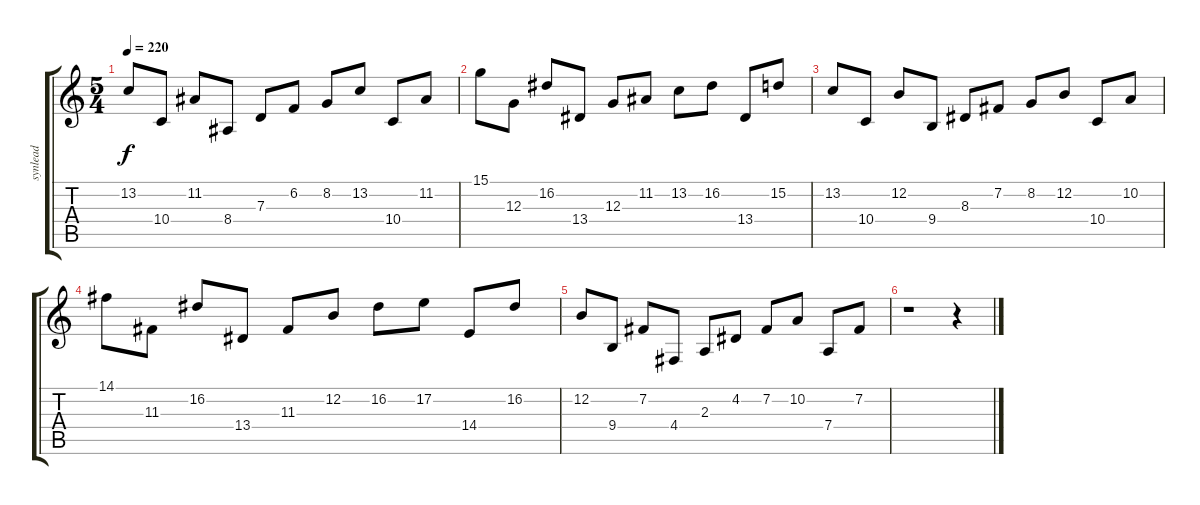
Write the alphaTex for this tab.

\track ("synlead" "synlead") {instrument lead2sawtooth}
\staff {score tabs}
\tuning (E4 B3 G3 D3 A2 E2) {hide}
\ts (5 4)
\tempo 220
\clef g2
\ks c
13.2.8{dy f} 10.4.8 11.2.8 8.4.8 7.3.8 6.2.8 8.2.8 13.2.8 10.4.8 11.2.8 |
15.1.8 12.3.8 16.2.8 13.4.8 12.3.8 11.2.8 13.2.8 16.2.8 13.4.8 15.2.8 |
13.2.8 10.4.8 12.2.8 9.4.8 8.3.8 7.2.8 8.2.8 12.2.8 10.4.8 10.2.8 |
14.1.8 11.3.8 16.2.8 13.4.8 11.3.8 12.2.8 16.2.8 17.2.8 14.4.8 16.2.8 |
12.2.8 9.4.8 7.2.8 4.4.8 2.3.8 4.2.8 7.2.8 10.2.8 7.4.8 7.2.8 |
r.1 r.4
